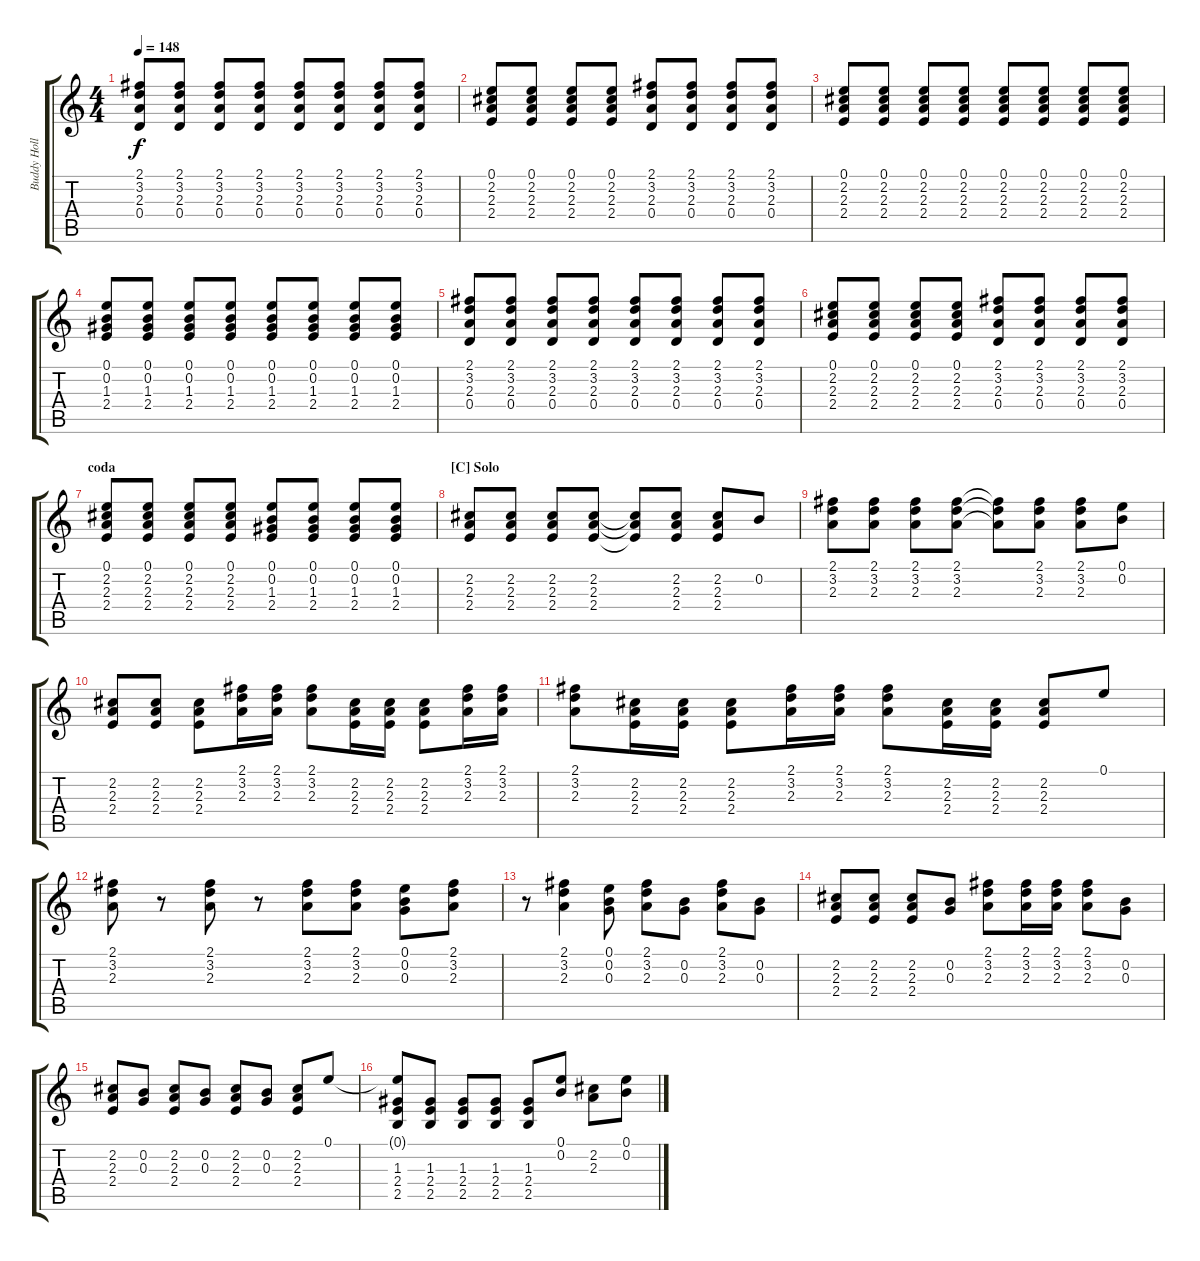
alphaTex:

\track ("Buddy Holly" "Buddy Holl") {instrument electricguitarclean}
\staff {score tabs}
\tuning (E4 B3 G3 D3 A2 E2) {hide}
\ts (4 4)
\tempo 148
\clef g2
\ks c
(2.1 3.2 2.3 0.4).8{dy f} (2.1 3.2 2.3 0.4).8 (2.1 3.2 2.3 0.4).8 (2.1 3.2 2.3 0.4).8 (2.1 3.2 2.3 0.4).8 (2.1 3.2 2.3 0.4).8 (2.1 3.2 2.3 0.4).8 (2.1 3.2 2.3 0.4).8 |
(0.1 2.2 2.3 2.4).8 (0.1 2.2 2.3 2.4).8 (0.1 2.2 2.3 2.4).8 (0.1 2.2 2.3 2.4).8 (2.1 3.2 2.3 0.4).8 (2.1 3.2 2.3 0.4).8 (2.1 3.2 2.3 0.4).8 (2.1 3.2 2.3 0.4).8 |
(0.1 2.2 2.3 2.4).8 (0.1 2.2 2.3 2.4).8 (0.1 2.2 2.3 2.4).8 (0.1 2.2 2.3 2.4).8 (0.1 2.2 2.3 2.4).8 (0.1 2.2 2.3 2.4).8 (0.1 2.2 2.3 2.4).8 (0.1 2.2 2.3 2.4).8 |
(0.1 0.2 1.3 2.4).8 (0.1 0.2 1.3 2.4).8 (0.1 0.2 1.3 2.4).8 (0.1 0.2 1.3 2.4).8 (0.1 0.2 1.3 2.4).8 (0.1 0.2 1.3 2.4).8 (0.1 0.2 1.3 2.4).8 (0.1 0.2 1.3 2.4).8 |
(2.1 3.2 2.3 0.4).8 (2.1 3.2 2.3 0.4).8 (2.1 3.2 2.3 0.4).8 (2.1 3.2 2.3 0.4).8 (2.1 3.2 2.3 0.4).8 (2.1 3.2 2.3 0.4).8 (2.1 3.2 2.3 0.4).8 (2.1 3.2 2.3 0.4).8 |
(0.1 2.2 2.3 2.4).8 (0.1 2.2 2.3 2.4).8 (0.1 2.2 2.3 2.4).8 (0.1 2.2 2.3 2.4).8 (2.1 3.2 2.3 0.4).8 (2.1 3.2 2.3 0.4).8 (2.1 3.2 2.3 0.4).8 (2.1 3.2 2.3 0.4).8 |
\section ("" "coda")
(0.1 2.2 2.3 2.4).8 (0.1 2.2 2.3 2.4).8 (0.1 2.2 2.3 2.4).8 (0.1 2.2 2.3 2.4).8 (0.1 0.2 1.3 2.4).8 (0.1 0.2 1.3 2.4).8 (0.1 0.2 1.3 2.4).8 (0.1 0.2 1.3 2.4).8 |
\section ("" "[C] Solo")
(2.2 2.3 2.4).8 (2.2 2.3 2.4).8 (2.2 2.3 2.4).8 (2.2 2.3 2.4).8 (2.2{t} 2.3{t} 2.4{t}).8 (2.2 2.3 2.4).8 (2.2 2.3 2.4).8 0.2.8 |
(2.1 3.2 2.3).8 (2.1 3.2 2.3).8 (2.1 3.2 2.3).8 (2.1 3.2 2.3).8 (2.1{t} 3.2{t} 2.3{t}).8 (2.1 3.2 2.3).8 (2.1 3.2 2.3).8 (0.1 0.2).8 |
(2.2 2.3 2.4).8 (2.2 2.3 2.4).8 (2.2 2.3 2.4).8 (2.1 3.2 2.3).16 (2.1 3.2 2.3).16 (2.1 3.2 2.3).8 (2.2 2.3 2.4).16 (2.2 2.3 2.4).16 (2.2 2.3 2.4).8 (2.1 3.2 2.3).16 (2.1 3.2 2.3).16 |
(2.1 3.2 2.3).8 (2.2 2.3 2.4).16 (2.2 2.3 2.4).16 (2.2 2.3 2.4).8 (2.1 3.2 2.3).16 (2.1 3.2 2.3).16 (2.1 3.2 2.3).8 (2.2 2.3 2.4).16 (2.2 2.3 2.4).16 (2.2 2.3 2.4).8 0.1.8 |
(2.1 3.2 2.3).8 r.8 (2.1 3.2 2.3).8 r.8 (2.1 3.2 2.3).8 (2.1 3.2 2.3).8 (0.1 0.2 0.3).8 (2.1 3.2 2.3).8 |
r.8 (2.1 3.2 2.3).4 (0.1 0.2 0.3).8 (2.1 3.2 2.3).8 (0.2 0.3).8 (2.1 3.2 2.3).8 (0.2 0.3).8 |
(2.2 2.3 2.4).8 (2.2 2.3 2.4).8 (2.2 2.3 2.4).8 (0.2 0.3).8 (2.1 3.2 2.3).8 (2.1 3.2 2.3).16 (2.1 3.2 2.3).16 (2.1 3.2 2.3).8 (0.2 0.3).8 |
(2.2 2.3 2.4).8 (0.2 0.3).8 (2.2 2.3 2.4).8 (0.2 0.3).8 (2.2 2.3 2.4).8 (0.2 0.3).8 (2.2 2.3 2.4).8 0.1.8 |
(0.1{t} 1.3 2.4 2.5).8 (1.3 2.4 2.5).8 (1.3 2.4 2.5).8 (1.3 2.4 2.5).8 (1.3 2.4 2.5).8 (0.1 0.2).8 (2.2 2.3).8 (0.1 0.2).8
